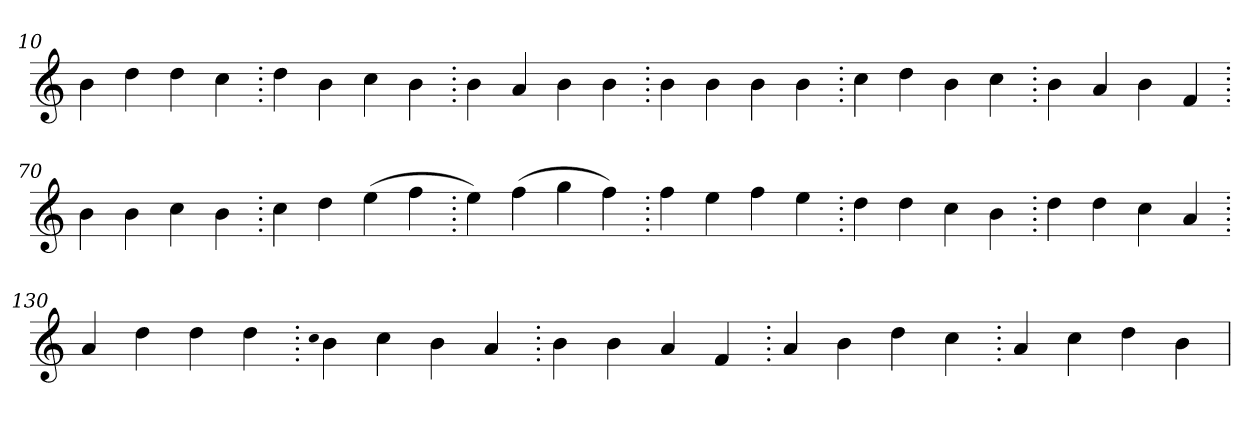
**kern
*part1
*staff1
*clefG2
=10.
4b
4dd
4dd
4cc
=20.
4dd
4b
4cc
4b
=30.
4b
4a
4b
4b
=40.
4b
4b
4b
4b
=50.
4cc
4dd
4b
4cc
=60.
4b
4a
4b
4f
=70.
4b
4b
4cc
4b
=80.
4cc
4dd
(>4ee
4ff
=90.
4ee)
(>4ff
4gg
4ff)
=100.
4ff
4ee
4ff
4ee
=110.
4dd
4dd
4cc
4b
=120.
4dd
4dd
4cc
4a
=130.
4a
4dd
4dd
4dd
=140.
qqcc
4b
4cc
4b
4a
=150.
4b
4b
4a
4f
=160.
4a
4b
4dd
4cc
=170.
4a
4cc
4dd
4b
=
*-
